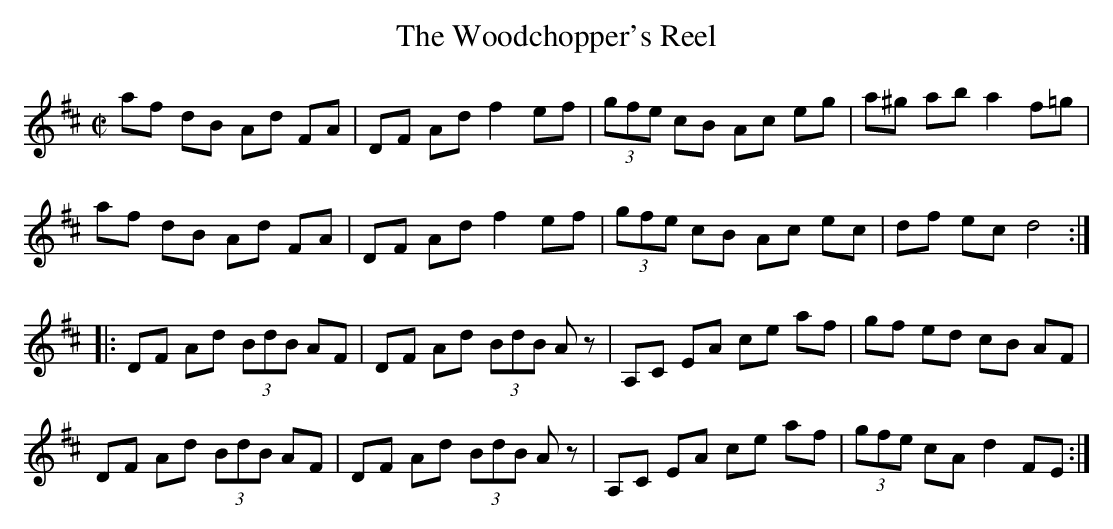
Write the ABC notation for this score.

X:1
T:The Woodchopper's Reel
M:C|
L:1/8
K:D
af dB Ad FA|DF Ad f2 ef|(3gfe cB Ac eg|a^g ab a2 f=g|
af dB Ad FA|DF Ad f2 ef|(3gfe cB Ac ec|df ec d4 :|
|: DF Ad (3BdB AF|DF Ad (3BdB A z|A,C EA ce af|gf ed cB AF|
DF Ad (3BdB AF|DF Ad (3BdB A z|A,C EA ce af|(3gfe cA d2 FE :|
